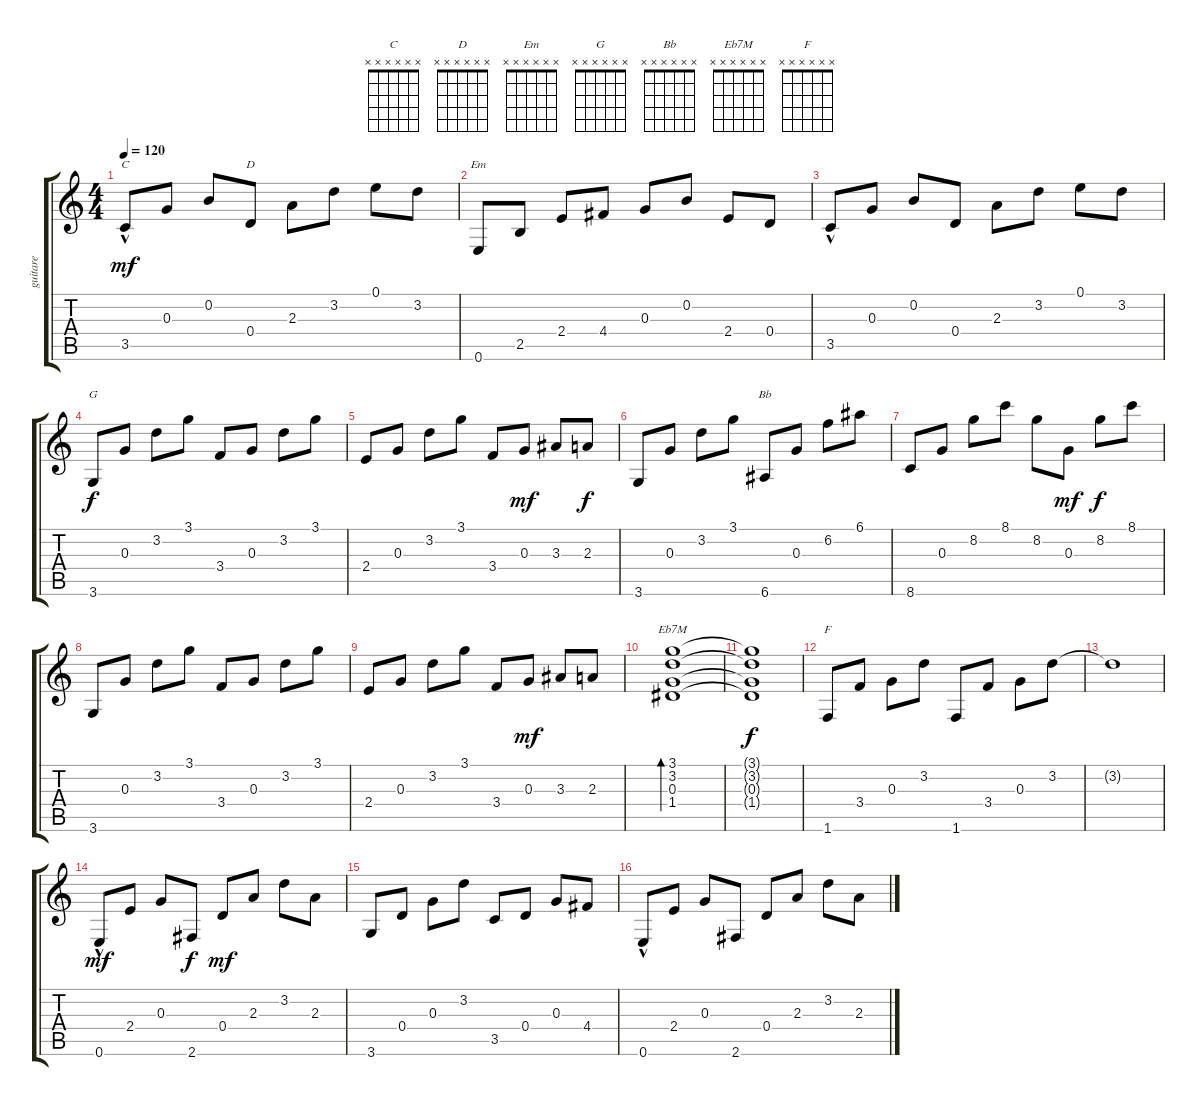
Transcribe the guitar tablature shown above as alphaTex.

\track ("guitare" "guitare") {instrument acousticguitarsteel}
\staff {score tabs}
\tuning (E4 B3 G3 D3 A2 E2) {hide}
\chord ("C" x x x x x x) {firstfret 0}
\chord ("D" x x x x x x) {firstfret 0}
\chord ("Em" x x x x x x) {firstfret 0}
\chord ("G" x x x x x x) {firstfret 0}
\chord ("Bb" x x x x x x) {firstfret 0}
\chord ("Eb7M" x x x x x x) {firstfret 0}
\chord ("F" x x x x x x) {firstfret 0}
\ts (4 4)
\tempo 120
\clef g2
\ks c
3.5{hac}.8{ch "C" dy mf} 0.3.8 0.2.8 0.4.8{ch "D"} 2.3.8 3.2.8 0.1.8 3.2.8 |
0.6.8{ch "Em"} 2.5.8 2.4.8 4.4.8 0.3.8 0.2.8 2.4.8 0.4.8 |
3.5{hac}.8 0.3.8 0.2.8 0.4.8 2.3.8 3.2.8 0.1.8 3.2.8 |
3.6.8{ch "G" dy f} 0.3.8 3.2.8 3.1.8 3.4.8 0.3.8 3.2.8 3.1.8 |
2.4.8 0.3.8 3.2.8 3.1.8 3.4.8 0.3.8{dy mf} 3.3.8 2.3.8{dy f} |
3.6.8 0.3.8 3.2.8 3.1.8 6.6.8{ch "Bb"} 0.3.8 6.2.8 6.1.8 |
8.6.8 0.3.8 8.2.8 8.1.8 8.2.8 0.3.8{dy mf} 8.2.8{dy f} 8.1.8 |
3.6.8 0.3.8 3.2.8 3.1.8 3.4.8 0.3.8 3.2.8 3.1.8 |
2.4.8 0.3.8 3.2.8 3.1.8 3.4.8 0.3.8{dy mf} 3.3.8 2.3.8 |
(3.1 3.2 0.3 1.4).1{bd 60 ch "Eb7M"} |
(3.1{t} 3.2{t} 0.3{t} 1.4{t}).1{dy f} |
1.6.8{ch "F"} 3.4.8 0.3.8 3.2.8 1.6.8 3.4.8 0.3.8 3.2.8 |
3.2{t}.1 |
0.6{hac}.8{dy mf} 2.4.8 0.3.8 2.6.8{dy f} 0.4.8{dy mf} 2.3.8 3.2.8 2.3.8 |
3.6.8 0.4.8 0.3.8 3.2.8 3.5.8 0.4.8 0.3.8 4.4.8 |
0.6{hac}.8 2.4.8 0.3.8 2.6.8 0.4.8 2.3.8 3.2.8 2.3.8
